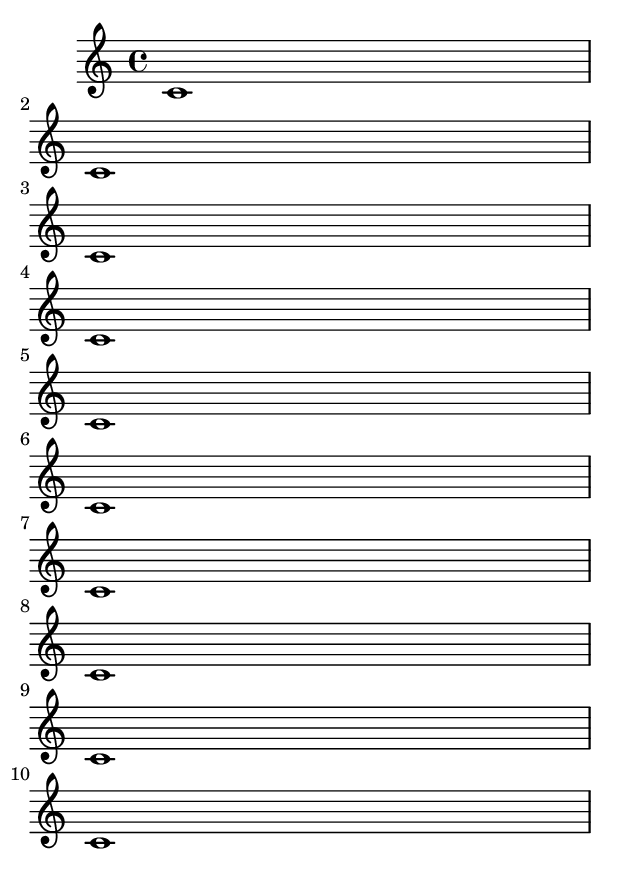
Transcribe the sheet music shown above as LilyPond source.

%% Generated by lilypond-book
%% Options: [exampleindent=10.16\mm,indent=0\mm,line-width=160\mm,paper-height=845.047\pt,paper-width=597.508\pt,papersize='(cons (* 597.508 pt) (* 845.047 pt))]
\include "lilypond-book-preamble.ly"


% ****************************************************************
% Start cut-&-pastable-section
% ****************************************************************

#(ly:set-option 'eps-box-padding 3.000000)



\paper {
  #(set-paper-size '(cons (* 597.508 pt) (* 845.047 pt)))
  indent = 0\mm
  line-width = 160\mm
  % offset the left padding, also add 1mm as lilypond creates cropped
  % images with a little space on the right
  line-width = #(- line-width (* mm  3.000000) (* mm 1))
}

\layout {
  
}




% ****************************************************************
% ly snippet:
% ****************************************************************
\sourcefilename "/lilypond-2.26.0/input/regression/page-breaking-page-count3.ly"
\sourcefileline 0
\version "2.16.0"

\header {
  texidoc = "The number of pages in a score can be forced by setting
@code{page-count} in the (book-level) paper block. Even if there are
too many systems for that number of pages, we will squeeze them in."
}

#(set-default-paper-size "a6")

\book {
  \paper { page-count = 1}
  \score { { \repeat unfold 10 {c'1 \break} } }
}



% ****************************************************************
% end ly snippet
% ****************************************************************
